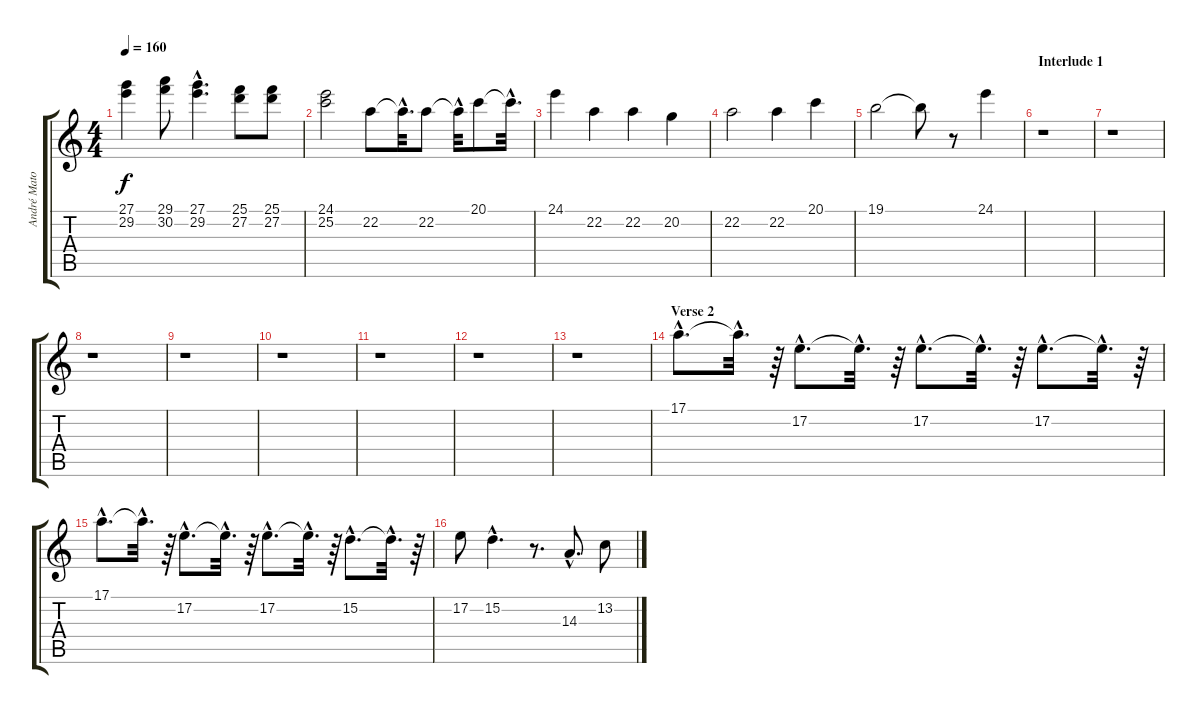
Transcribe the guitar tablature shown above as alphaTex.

\track ("André Matos (Voz)" "André Mato") {instrument cello}
\staff {score tabs}
\tuning (E4 B3 G3 D3 A2 E2) {hide}
\ts (4 4)
\tempo 160
\clef g2
\ks c
(27.1 29.2).4{dy f} (29.1 30.2).8 (27.1{hac} 29.2{hac}).4{d} (25.1 27.2).8 (25.1 27.2).8 |
(24.1 25.2).2 22.2.8 22.2{hac t}.32{d} 22.2.8 22.2{hac t}.32 20.1.8 20.1{hac t}.32{d} |
24.1.4 22.2.4 22.2.4 20.2.4 |
22.2.2 22.2.4 20.1.4 |
19.1.2 19.1{t}.8 r.8 24.1.4 |
\section ("" "Interlude 1")
r.1 |
r.1 |
r.1 |
r.1 |
r.1 |
r.1 |
r.1 |
r.1 |
\section ("" "Verse 2")
17.1{hac}.8{d} 17.1{hac t}.32{d} r.64 17.2{hac}.8{d} 17.2{hac t}.32{d} r.64 17.2{hac}.8{d} 17.2{hac t}.32{d} r.64 17.2{hac}.8{d} 17.2{hac t}.32{d} r.64 |
17.1{hac}.8{d} 17.1{hac t}.32{d} r.64 17.2{hac}.8{d} 17.2{hac t}.32{d} r.64 17.2{hac}.8{d} 17.2{hac t}.32{d} r.64 15.2{hac}.8{d} 15.2{hac t}.32{d} r.64 |
17.2.8 15.2{hac}.4{d} r.8{d} 14.3{hac}.8{d} 13.2.8
